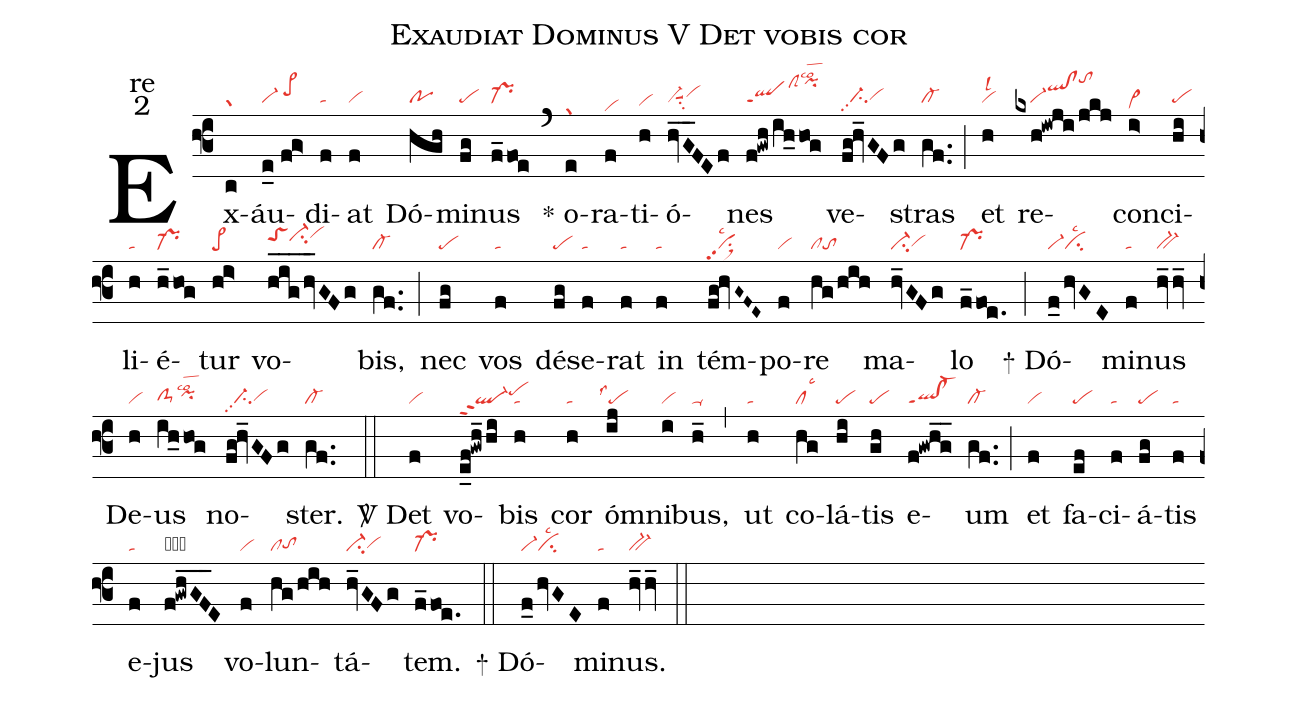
name:Exaudiat Dominus V Det vobis cor;
office-part:re;
mode:2;
nabc-lines:1;
%%
(f3) Ex(c|gr)áu(e_0//fg>|vi-/pe>hi)di(f|ta)at(f|vi)
Dó(hgh|po)mi(fg|pe)nus(f_1foe|pr-) (`)
<sp>*</sp> o(e|grhc)ra(f|vihc)ti(h|vihe)ó(hvG__FEf|vi-suu1su2vihh)nes(f!gwh/ih_hog|qlppt1clShkpihllsco2)
ve(fg!hv_GFg|//ci-pp2vihg)stras(gf..|cl-) (;)
et(h|vilsl2) re(kxh!iwji/jkj|////vi-qlhj!clhjtohm)con(i>|vi>hd)ci(hi|pe)li(h|ta)é(h_1hog|pr-)tur(hi>|pe>)
vo(highv____GFg|toShici-hivihj)bis,(gf..|cl-) (;)
nec(fg|pe) vos(f|ta) dé(fg|pe)se(f|ta)rat(f|ta) in(f|ta)
tém(fg!hvG~F~E~|ci>pp2lsc2)po(f|vi)re(hg/hih|clto) ma(hv_GFg|ci-vihg)lo(f_1foe.|pr-) (;)

<sp>+</sp> Dó(f_0/hvGE|vi-cilsc2)mi(f|ta)nus(hv_hv_|bv-)
De(h|vi)us(ih_hog|clS-hgpihhlsco2) no(fg!hv_GFg|//ci-pp2vihg)ster.(gf..|cl-) (::)

<sp>V/</sp> Det(f|vi) vo(e_f!gwh_hi|ql-ppt2pehi)bis(h|ta)
cor(h|ta) óm(ij|``pelss1)ni(i|vi)bus,(h_|ta-) (,)
ut(h|ta) co(hg|cllsc3)lá(hi|pe)tis(gh|pe) e(f!gwhg__|ql!cl-ppt1)um(gf..|cl-) (;)
et(f|vi) fa(ef|pe)ci(f|ta)á(fg|pe)tis(f|ta) e(f|ta)jus(f!gwhGF___E|ql-ppt1sut2su1)
vo(f|vi)lun(hg/hih|cltohg)tá(hv_GFg|ci-vihg)tem.(f_1foe.|pr-) (::)

<sp>+</sp> Dó(f_0/hvGE|vi-cilsc2)mi(f|ta)nus.(hv_hv_|bv-) (::)
